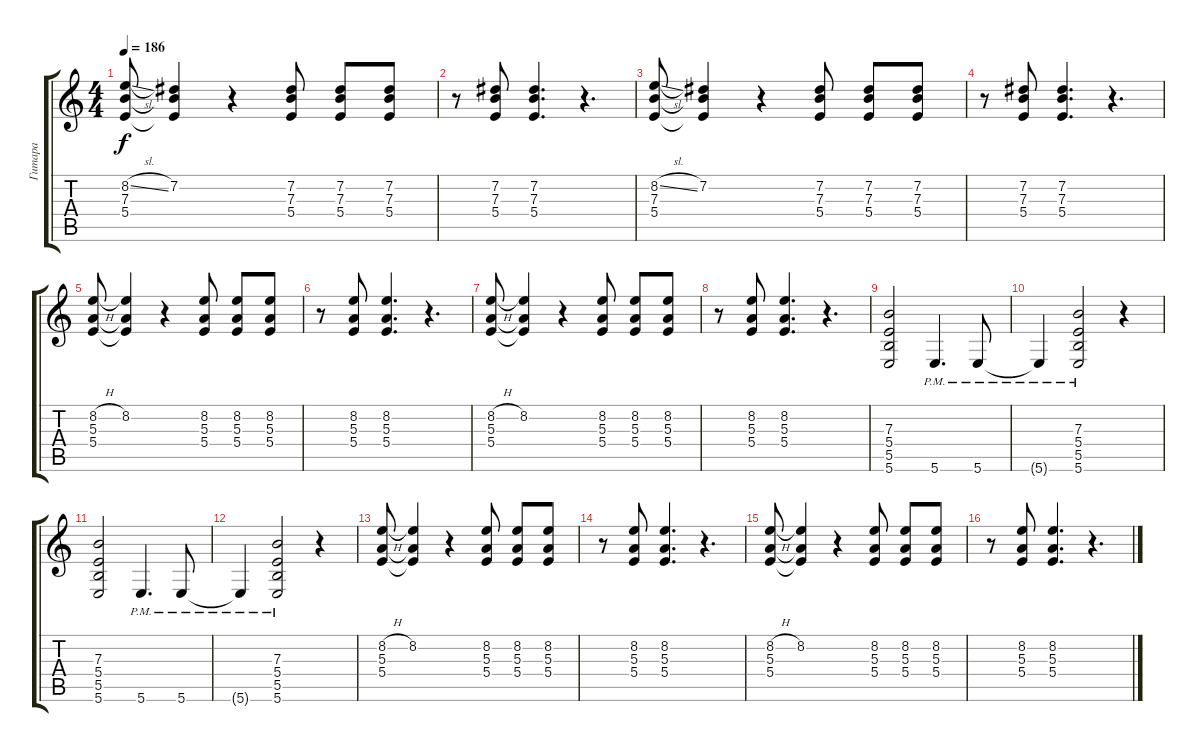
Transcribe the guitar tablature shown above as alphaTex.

\track ("Гитара" "Гитара") {instrument distortionguitar}
\staff {score tabs}
\tuning (Db4 Ab3 E3 B2 Gb2 B1) {hide}
\ts (4 4)
\tempo 186
\clef g2
\ks c
(8.2{sl} 7.3 5.4).8{dy f volume 11 instrument distortionguitar} (7.2 7.3{t} 5.4{t}).4 r.4 (7.2 7.3 5.4).8 (7.2 7.3 5.4).8 (7.2 7.3 5.4).8 |
r.8 (7.2 7.3 5.4).8 (7.2 7.3 5.4).4{d} r.4{d} |
(8.2{sl} 7.3 5.4).8 (7.2 7.3{t} 5.4{t}).4 r.4 (7.2 7.3 5.4).8 (7.2 7.3 5.4).8 (7.2 7.3 5.4).8 |
r.8 (7.2 7.3 5.4).8 (7.2 7.3 5.4).4{d} r.4{d} |
(8.2{h} 5.3 5.4).8 (8.2 5.3{t} 5.4{t}).4 r.4 (8.2 5.3 5.4).8 (8.2 5.3 5.4).8 (8.2 5.3 5.4).8 |
r.8 (8.2 5.3 5.4).8 (8.2 5.3 5.4).4{d} r.4{d} |
(8.2{h} 5.3 5.4).8 (8.2 5.3{t} 5.4{t}).4 r.4 (8.2 5.3 5.4).8 (8.2 5.3 5.4).8 (8.2 5.3 5.4).8 |
r.8 (8.2 5.3 5.4).8 (8.2 5.3 5.4).4{d} r.4{d} |
(7.3 5.4 5.5 5.6).2 5.6{pm}.4{d} 5.6{pm}.8 |
5.6{pm t}.4 (7.3 5.4 5.5 5.6{pm}).2 r.4 |
(7.3 5.4 5.5 5.6).2 5.6{pm}.4{d} 5.6{pm}.8 |
5.6{pm t}.4 (7.3 5.4 5.5 5.6{pm}).2 r.4 |
(8.2{h} 5.3 5.4).8 (8.2 5.3{t} 5.4{t}).4 r.4 (8.2 5.3 5.4).8 (8.2 5.3 5.4).8 (8.2 5.3 5.4).8 |
r.8 (8.2 5.3 5.4).8 (8.2 5.3 5.4).4{d} r.4{d} |
(8.2{h} 5.3 5.4).8 (8.2 5.3{t} 5.4{t}).4 r.4 (8.2 5.3 5.4).8 (8.2 5.3 5.4).8 (8.2 5.3 5.4).8 |
r.8 (8.2 5.3 5.4).8 (8.2 5.3 5.4).4{d} r.4{d}
